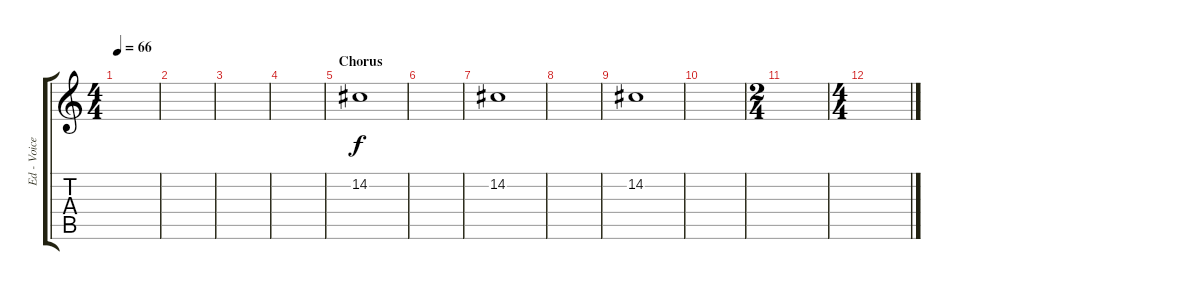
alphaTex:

\track ("Ed - Voice" "Ed - Voice") {instrument violin}
\staff {score tabs}
\tuning (E4 B3 G3 D3 A2 E2) {hide}
\ts (4 4)
\tempo 66
\clef g2
\ks c
|
|
|
|
\section ("" "Chorus")
14.2.1 |
|
14.2.1 |
|
14.2.1 |
|
\ts (2 4)
|
\ts (4 4)
